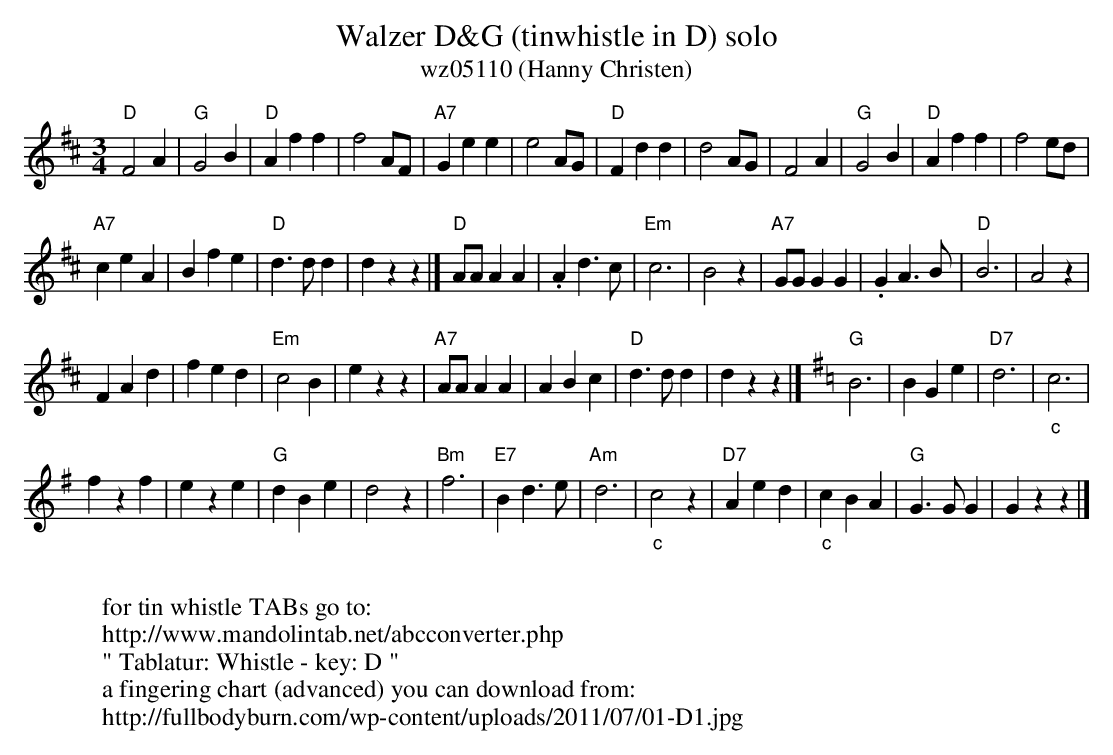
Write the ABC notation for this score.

X:1
T:Walzer D&G (tinwhistle in D) solo
T:wz05110 (Hanny Christen)
M:3/4
L:1/4
K:D transpose=12
"D"F2A | "G"G2B | "D"Aff | f2 A/2F/2 | "A7"Gee | e2A/2G/2 | "D"Fdd | d2A/2G/2 | F2A | "G"G2B | "D"Aff | f2 e/2d/2 |
"A7"ceA | Bfe | "D"d>dd | dzz |] "D"A/2A/2 AA | .Ad>c | "Em"c3 | B2z | "A7"G/2G/2GG | .GA>B | "D"B3 | A2z |
FAd | fed | "Em"c2B | ezz | "A7"A/2A/2AA | ABc | "D"d>dd | dzz |] [K:G] "G"B3 | BGe | "D7"d3 | "_c"c3 |
fzf | eze | "G"dBe | d2z | "Bm"f3 | "E7"Bd>e | "Am"d3 | "_c"c2 z | "D7"Aed | "_c"cBA | "G"G>GG | Gzz |]
W:
W:for tin whistle TABs go to:
W:http://www.mandolintab.net/abcconverter.php
W:" Tablatur: Whistle - key: D "
W:a fingering chart (advanced) you can download from:
W:http://fullbodyburn.com/wp-content/uploads/2011/07/01-D1.jpg
